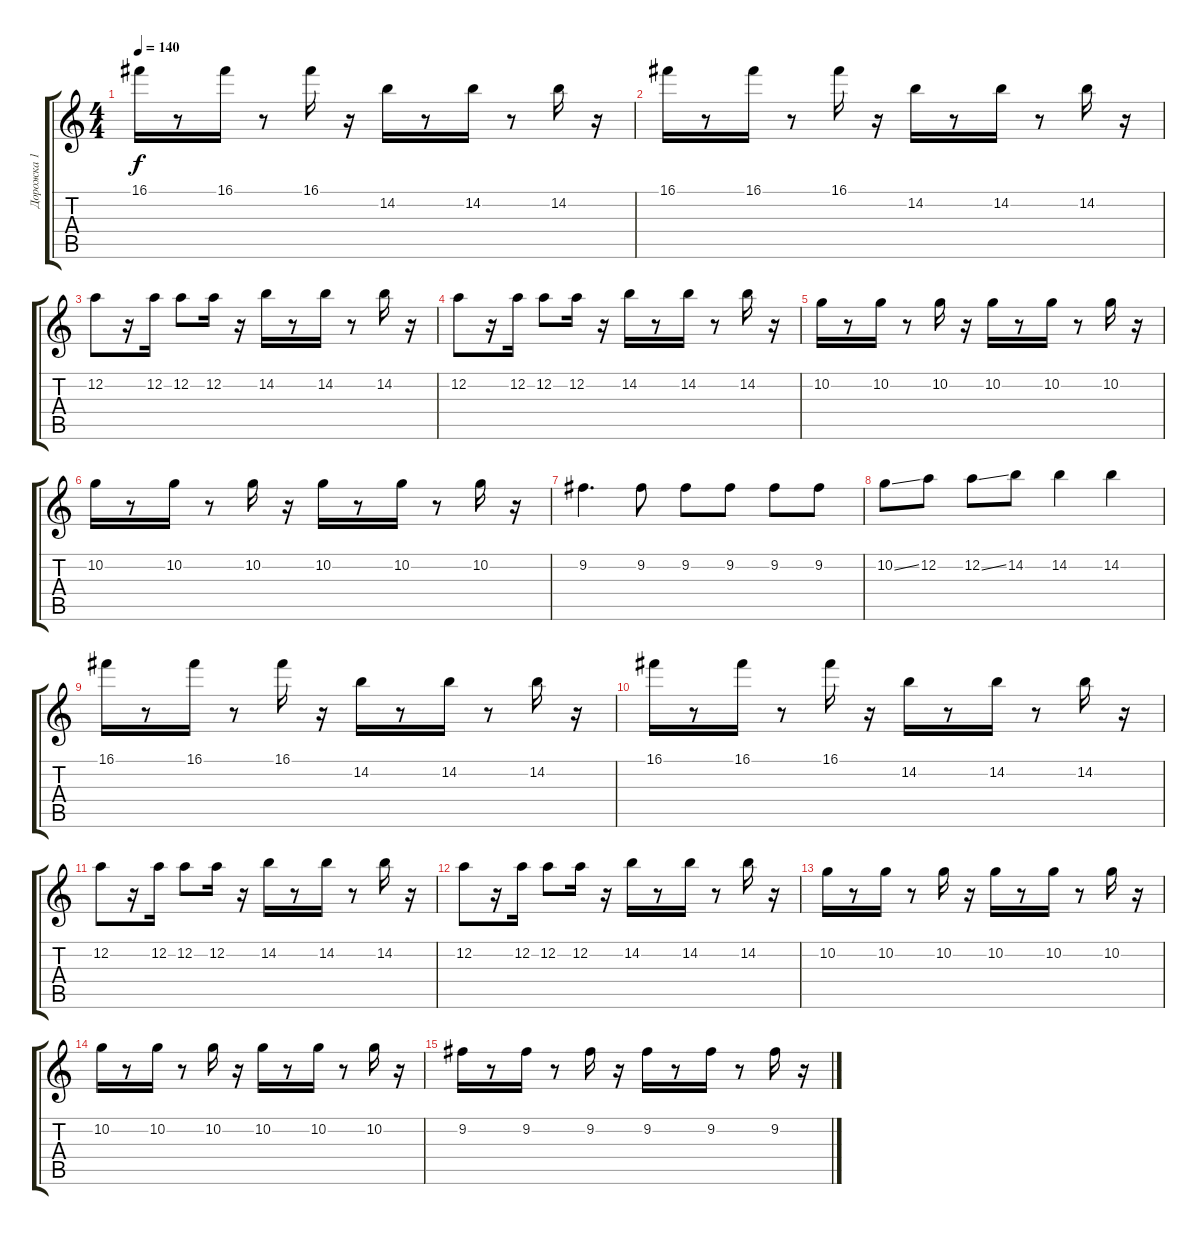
\track ("Дорожка 1" "Дорожка 1") {instrument acousticguitarsteel}
\staff {score tabs}
\tuning (D4 A3 F3 C3 G2 C2) {hide}
\ts (4 4)
\tempo 140
\clef g2
\ks c
16.1.16{dy f} r.8 16.1.16 r.8 16.1.16 r.16 14.2.16 r.8 14.2.16 r.8 14.2.16 r.16 |
16.1.16 r.8 16.1.16 r.8 16.1.16 r.16 14.2.16 r.8 14.2.16 r.8 14.2.16 r.16 |
12.2.8 r.16 12.2.16 12.2.8 12.2.16 r.16 14.2.16 r.8 14.2.16 r.8 14.2.16 r.16 |
12.2.8 r.16 12.2.16 12.2.8 12.2.16 r.16 14.2.16 r.8 14.2.16 r.8 14.2.16 r.16 |
10.2.16 r.8 10.2.16 r.8 10.2.16 r.16 10.2.16 r.8 10.2.16 r.8 10.2.16 r.16 |
10.2.16 r.8 10.2.16 r.8 10.2.16 r.16 10.2.16 r.8 10.2.16 r.8 10.2.16 r.16 |
9.2.4{d} 9.2.8 9.2.8 9.2.8 9.2.8 9.2.8 |
10.2{ss}.8 12.2.8 12.2{ss}.8 14.2.8 14.2.4 14.2.4 |
16.1.16 r.8 16.1.16 r.8 16.1.16 r.16 14.2.16 r.8 14.2.16 r.8 14.2.16 r.16 |
16.1.16 r.8 16.1.16 r.8 16.1.16 r.16 14.2.16 r.8 14.2.16 r.8 14.2.16 r.16 |
12.2.8 r.16 12.2.16 12.2.8 12.2.16 r.16 14.2.16 r.8 14.2.16 r.8 14.2.16 r.16 |
12.2.8 r.16 12.2.16 12.2.8 12.2.16 r.16 14.2.16 r.8 14.2.16 r.8 14.2.16 r.16 |
10.2.16 r.8 10.2.16 r.8 10.2.16 r.16 10.2.16 r.8 10.2.16 r.8 10.2.16 r.16 |
10.2.16 r.8 10.2.16 r.8 10.2.16 r.16 10.2.16 r.8 10.2.16 r.8 10.2.16 r.16 |
9.2.16 r.8 9.2.16 r.8 9.2.16 r.16 9.2.16 r.8 9.2.16 r.8 9.2.16 r.16
